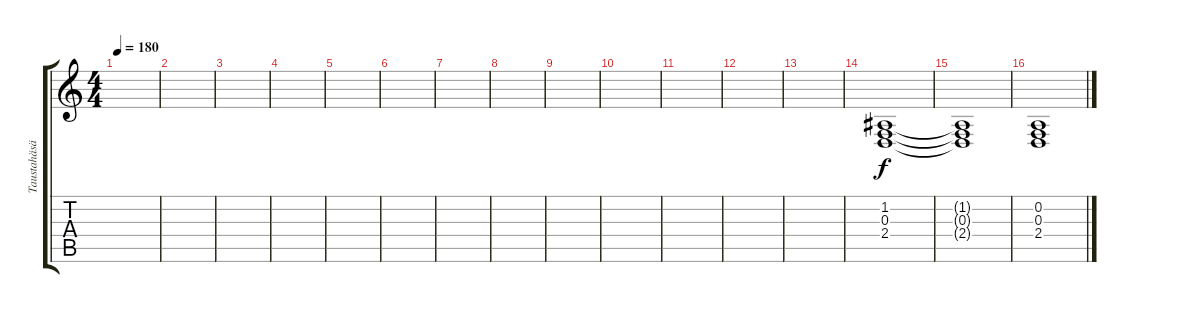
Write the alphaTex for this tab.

\track ("Taustahäsänä" "Taustahäsä") {instrument fx4atmosphere}
\staff {score tabs}
\tuning (D4 A3 F3 C3 G2 D2) {hide}
\ts (4 4)
\tempo 180
\clef g2
\ks c
|
|
|
|
|
|
|
|
|
|
|
|
|
(1.2 0.3 2.4).1 |
(1.2{t} 0.3{t} 2.4{t}).1 |
(0.2 0.3 2.4).1
